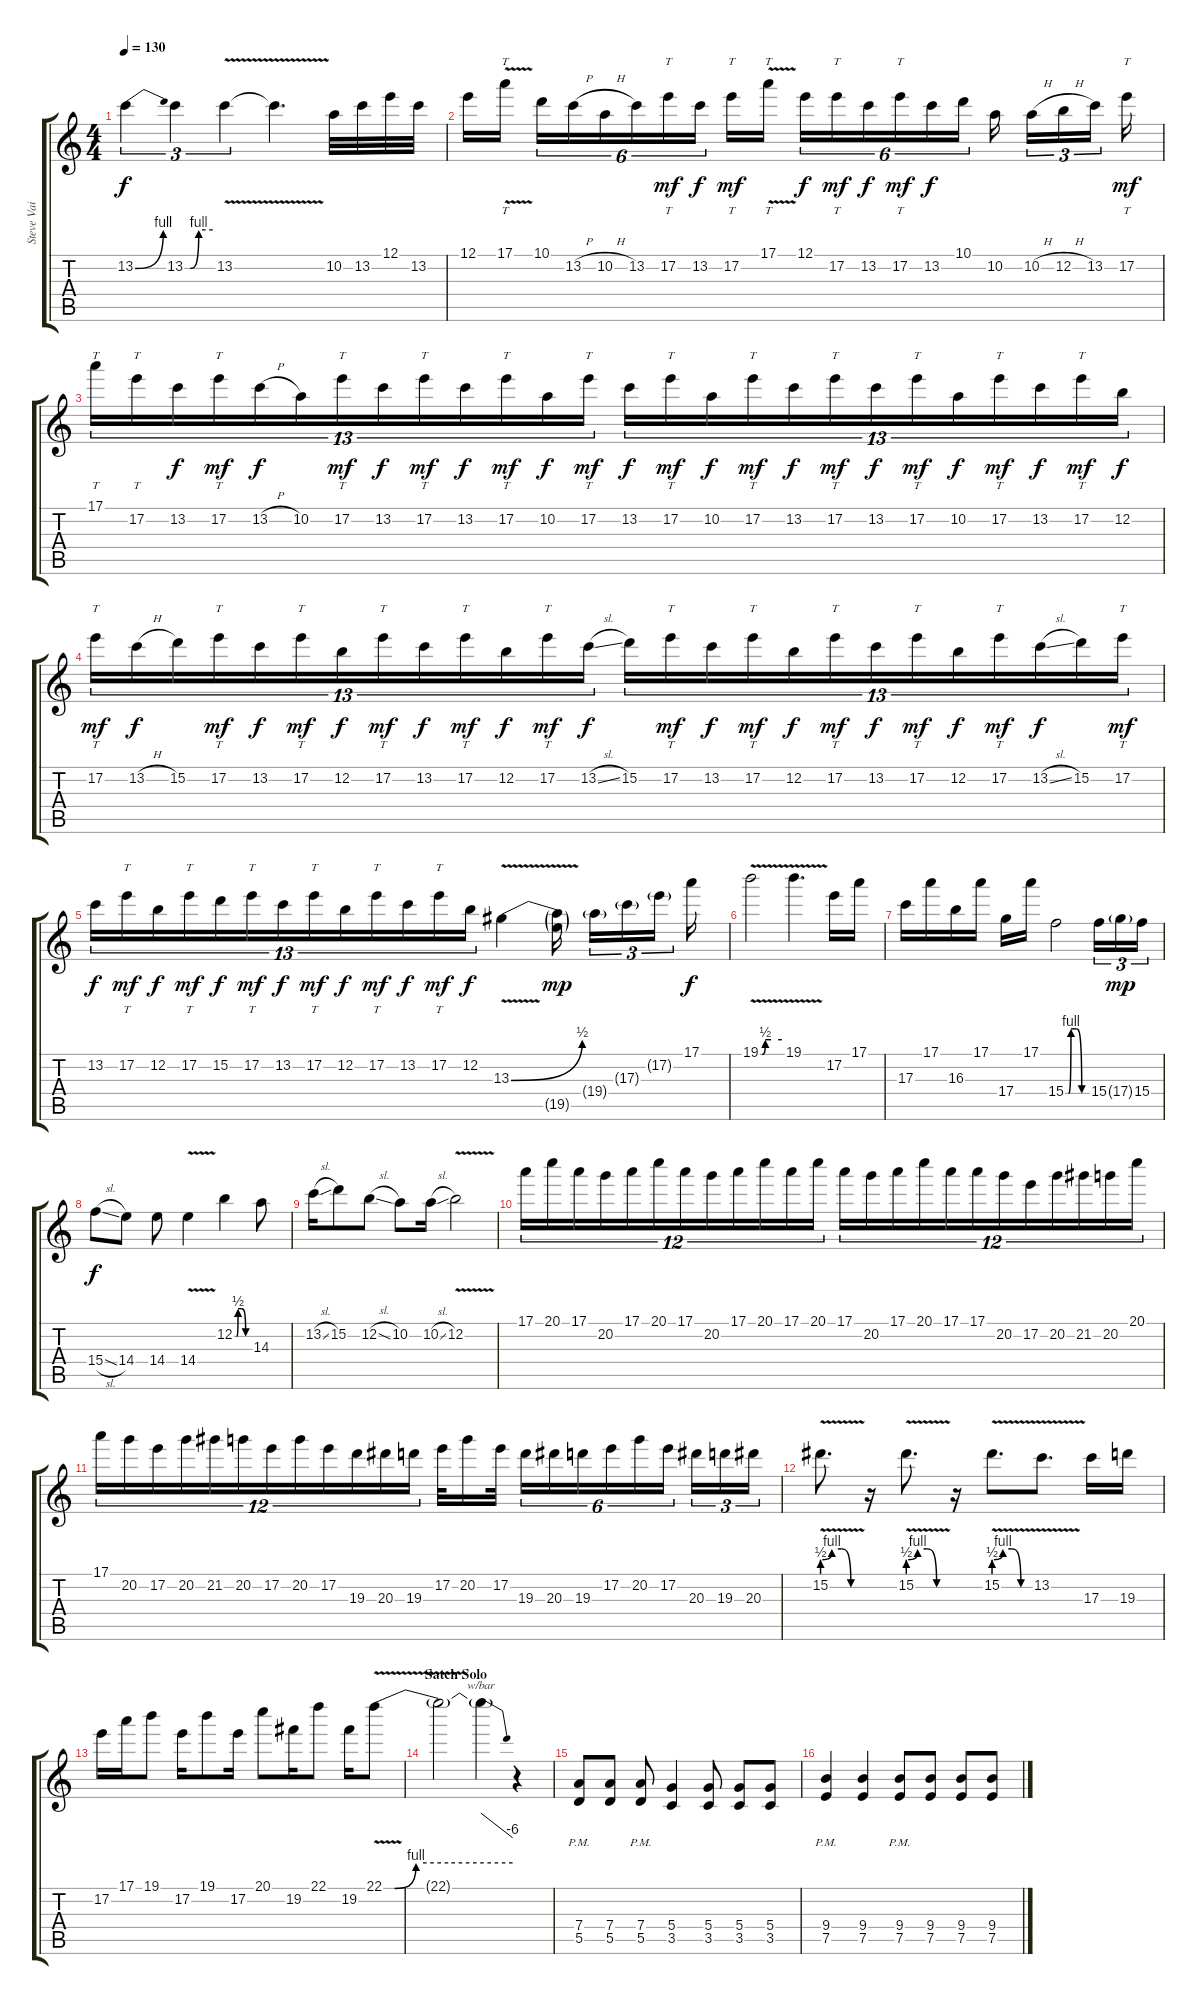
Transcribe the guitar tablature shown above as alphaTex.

\track ("Steve Vai" "Steve Vai") {instrument distortionguitar}
\staff {score tabs}
\tuning (E4 B3 G3 D3 A2 E2) {hide}
\ts (4 4)
\tempo 130
\clef g2
\ks c
13.2{be (bend 0 0 60 4)}.4{tu (3 2) dy f} 13.2{be (custom 0 0 12 0 30 4 60 4)}.4{tu (3 2)} 13.2{v}.4{tu (3 2)} 13.2{t}.4{d} 10.2.32 13.2.32 12.1.32 13.2.32 |
12.1.16 17.1{v}.16{tt} 10.1.16{tu (6 4)} 13.2{h}.16{tu (6 4)} 10.2{h}.16{tu (6 4)} 13.2.16{tu (6 4)} 17.2.16{tt tu (6 4) dy mf} 13.2.16{tu (6 4) dy f} 17.2.16{tt dy mf} 17.1{v}.16{tt} 12.1.16{tu (6 4) dy f} 17.2.16{tt tu (6 4) dy mf} 13.2.16{tu (6 4) dy f} 17.2.16{tt tu (6 4) dy mf} 13.2.16{tu (6 4) dy f} 10.1.16{tu (6 4)} 10.2.16 10.2{h}.16{tu (3 2)} 12.2{h}.16{tu (3 2)} 13.2.16{tu (3 2)} 17.2.16{tt dy mf} |
17.1.16{tt tu (13 8)} 17.2.16{tt tu (13 8)} 13.2.16{tu (13 8) dy f} 17.2.16{tt tu (13 8) dy mf} 13.2{h}.16{tu (13 8) dy f} 10.2.16{tu (13 8)} 17.2.16{tt tu (13 8) dy mf} 13.2.16{tu (13 8) dy f} 17.2.16{tt tu (13 8) dy mf} 13.2.16{tu (13 8) dy f} 17.2.16{tt tu (13 8) dy mf} 10.2.16{tu (13 8) dy f} 17.2.16{tt tu (13 8) dy mf} 13.2.16{tu (13 8) dy f} 17.2.16{tt tu (13 8) dy mf} 10.2.16{tu (13 8) dy f} 17.2.16{tt tu (13 8) dy mf} 13.2.16{tu (13 8) dy f} 17.2.16{tt tu (13 8) dy mf} 13.2.16{tu (13 8) dy f} 17.2.16{tt tu (13 8) dy mf} 10.2.16{tu (13 8) dy f} 17.2.16{tt tu (13 8) dy mf} 13.2.16{tu (13 8) dy f} 17.2.16{tt tu (13 8) dy mf} 12.2.16{tu (13 8) dy f} |
17.2.16{tt tu (13 8) dy mf} 13.2{h}.16{tu (13 8) dy f} 15.2.16{tu (13 8)} 17.2.16{tt tu (13 8) dy mf} 13.2.16{tu (13 8) dy f} 17.2.16{tt tu (13 8) dy mf} 12.2.16{tu (13 8) dy f} 17.2.16{tt tu (13 8) dy mf} 13.2.16{tu (13 8) dy f} 17.2.16{tt tu (13 8) dy mf} 12.2.16{tu (13 8) dy f} 17.2.16{tt tu (13 8) dy mf} 13.2{sl}.16{tu (13 8) dy f} 15.2.16{tu (13 8)} 17.2.16{tt tu (13 8) dy mf} 13.2.16{tu (13 8) dy f} 17.2.16{tt tu (13 8) dy mf} 12.2.16{tu (13 8) dy f} 17.2.16{tt tu (13 8) dy mf} 13.2.16{tu (13 8) dy f} 17.2.16{tt tu (13 8) dy mf} 12.2.16{tu (13 8) dy f} 17.2.16{tt tu (13 8) dy mf} 13.2{sl}.16{tu (13 8) dy f} 15.2.16{tu (13 8)} 17.2.16{tt tu (13 8) dy mf} |
13.2.16{tu (13 8) dy f} 17.2.16{tt tu (13 8) dy mf} 12.2.16{tu (13 8) dy f} 17.2.16{tt tu (13 8) dy mf} 15.2.16{tu (13 8) dy f} 17.2.16{tt tu (13 8) dy mf} 13.2.16{tu (13 8) dy f} 17.2.16{tt tu (13 8) dy mf} 12.2.16{tu (13 8) dy f} 17.2.16{tt tu (13 8) dy mf} 13.2.16{tu (13 8) dy f} 17.2.16{tt tu (13 8) dy mf} 12.2.16{tu (13 8) dy f} 13.3{be (bend 0 0 60 2) v}.4 (13.3{t} 19.5{g}).16{dy mp} 19.4{g}.16{tu (3 2)} 17.3{g}.16{tu (3 2)} 17.2{g}.16{tu (3 2)} 17.1.16{dy f} |
19.1{be (custom 0 0 5 0 14 2 30 2 60 2) v}.2 19.1{v}.4{d} 17.2.16 17.1.16 |
17.3.16 17.1.16 16.3.16 17.1.16 17.4.16 17.1.16 15.4{be (custom 0 0 8 0 15 4 30 4 45 0 60 0)}.2 15.4.16{tu (3 2)} 17.4{g}.16{tu (3 2) dy mp} 15.4.16{tu (3 2)} |
15.4{sl}.8{dy f} 14.4.8 14.4.8 14.4{v}.4 12.2{be (custom 0 0 9 0 15 2 30 2 45 0 60 0)}.4 14.3.8 |
13.2{sl}.16 15.2.8 12.2{sl}.8 10.2.8 10.2{sl}.16 12.2{v}.2 |
17.1.16{tu (12 8)} 20.1.16{tu (12 8)} 17.1.16{tu (12 8)} 20.2.16{tu (12 8)} 17.1.16{tu (12 8)} 20.1.16{tu (12 8)} 17.1.16{tu (12 8)} 20.2.16{tu (12 8)} 17.1.16{tu (12 8)} 20.1.16{tu (12 8)} 17.1.16{tu (12 8)} 20.1.16{tu (12 8)} 17.1.16{tu (12 8)} 20.2.16{tu (12 8)} 17.1.16{tu (12 8)} 20.1.16{tu (12 8)} 17.1.16{tu (12 8)} 17.1.16{tu (12 8)} 20.2.16{tu (12 8)} 17.2.16{tu (12 8)} 20.2.16{tu (12 8)} 21.2.16{tu (12 8)} 20.2.16{tu (12 8)} 20.1.16{tu (12 8)} |
17.1.16{tu (12 8)} 20.2.16{tu (12 8)} 17.2.16{tu (12 8)} 20.2.16{tu (12 8)} 21.2.16{tu (12 8)} 20.2.16{tu (12 8)} 17.2.16{tu (12 8)} 20.2.16{tu (12 8)} 17.2.16{tu (12 8)} 19.3.16{tu (12 8)} 20.3.16{tu (12 8)} 19.3.16{tu (12 8)} 17.2.32 20.2.16 17.2.32 19.3.16{tu (6 4)} 20.3.16{tu (6 4)} 19.3.16{tu (6 4)} 17.2.16{tu (6 4)} 20.2.16{tu (6 4)} 17.2.16{tu (6 4)} 20.3.16{tu (3 2)} 19.3.16{tu (3 2)} 20.3.16{tu (3 2)} |
15.2{be (custom 0 2 15 4 30 4 45 0 60 0) v}.8{d} r.16 15.2{be (custom 0 2 15 4 30 4 45 0 60 0) v}.8{d} r.16 15.2{be (custom 0 2 15 4 30 4 45 0 60 0) v}.8{d} 13.2{v}.8{d} 17.3.16 19.3.16 |
17.2.16 17.1.16 19.1.8 17.2.16 19.1.8 17.2.16 20.1.8 19.2.16 22.1.8 19.2.16 22.1{be (custom 0 0 5 0 15 4 30 4 60 4) v}.8{volume 6} |
\section ("" "Satch Solo")
22.1{t}.2 22.1{t}.4{tbe (dive default 0 0 60 -24)} r.4 |
(7.4{pm} 5.5{pm}).8{volume 12} (7.4 5.5).8 (7.4{pm} 5.5{pm}).8 (5.4 3.5).4 (5.4 3.5).8 (5.4 3.5).8 (5.4 3.5).8 |
(9.4{pm} 7.5{pm}).4{volume 12} (9.4 7.5).4 (9.4{pm} 7.5{pm}).8 (9.4 7.5).8 (9.4 7.5).8 (9.4 7.5).8
